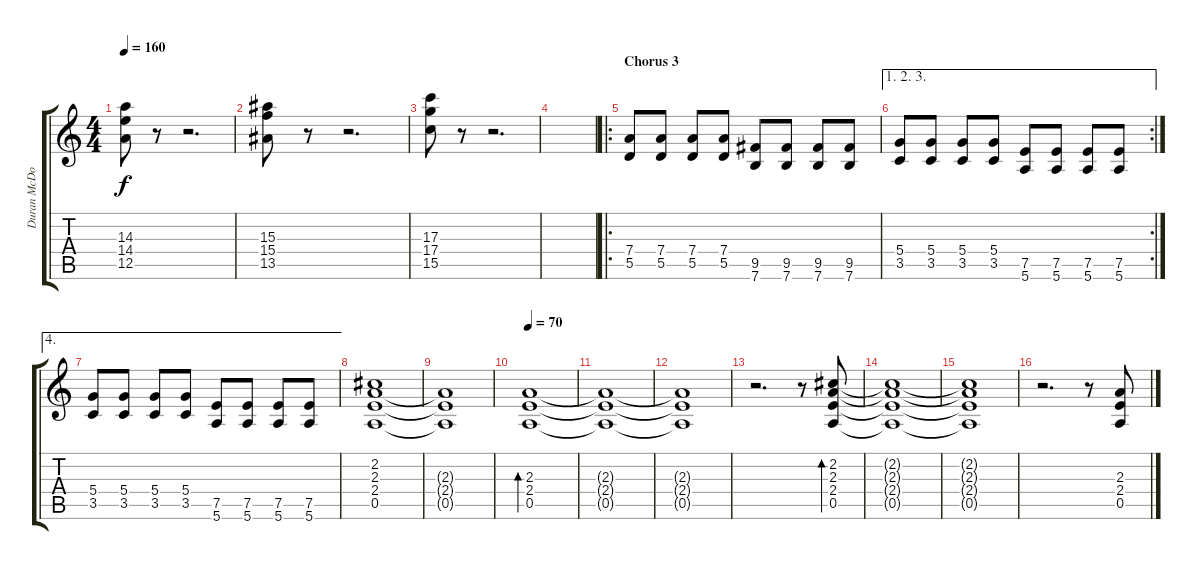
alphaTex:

\track ("Duran McDowall (Guitar)" "Duran McDo") {instrument overdrivenguitar}
\staff {score tabs}
\tuning (E4 B3 G3 D3 A2 E2) {hide}
\ts (4 4)
\tempo 160
\clef g2
\ks c
(14.3 14.4 12.5).8{dy f} r.8 r.2{d} |
(15.3 15.4 13.5).8 r.8 r.2{d} |
(17.3 17.4 15.5).8 r.8 r.2{d} |
|
\ro
\section ("" "Chorus 3")
(7.4 5.5).8 (7.4 5.5).8 (7.4 5.5).8 (7.4 5.5).8 (9.5 7.6).8 (9.5 7.6).8 (9.5 7.6).8 (9.5 7.6).8 |
\ae (1 2 3)
\rc 2
(5.4 3.5).8 (5.4 3.5).8 (5.4 3.5).8 (5.4 3.5).8 (7.5 5.6).8 (7.5 5.6).8 (7.5 5.6).8 (7.5 5.6).8 |
\ae 4
(5.4 3.5).8 (5.4 3.5).8 (5.4 3.5).8 (5.4 3.5).8 (7.5 5.6).8 (7.5 5.6).8 (7.5 5.6).8 (7.5 5.6).8 |
(2.2 2.3 2.4 0.5).1 |
(2.3{t} 2.4{t} 0.5{t}).1 |
\tempo 70
(2.3 2.4 0.5).1{bd 60} |
(2.3{t} 2.4{t} 0.5{t}).1 |
(2.3{t} 2.4{t} 0.5{t}).1 |
r.2{d} r.8 (2.2 2.3 2.4 0.5).8{bd 240} |
(2.2{t} 2.3{t} 2.4{t} 0.5{t}).1 |
(2.2{t} 2.3{t} 2.4{t} 0.5{t}).1 |
r.2{d} r.8 (2.3 2.4 0.5).8
